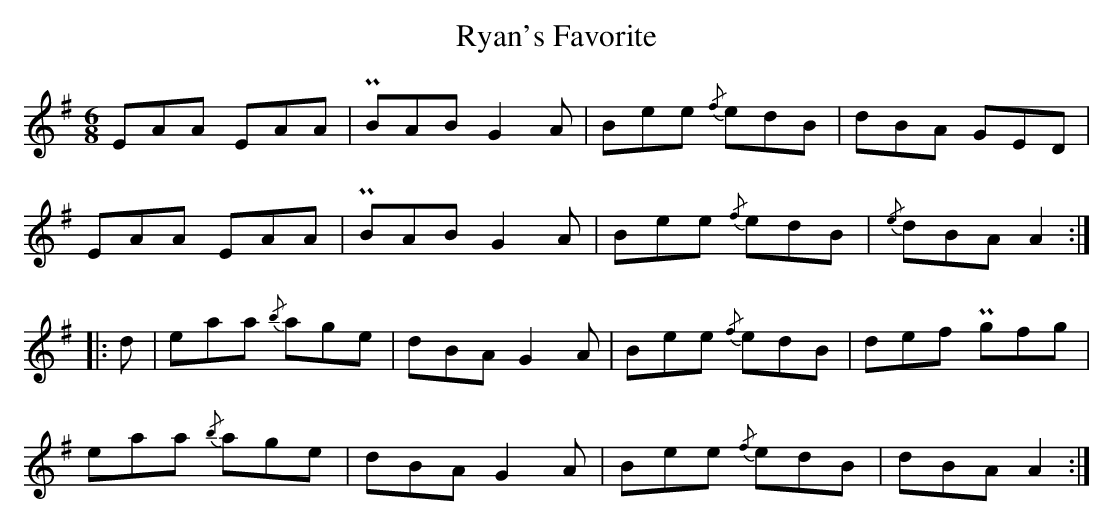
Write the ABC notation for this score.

X:1
U: ~ = !turn!
T:Ryan's Favorite
L:1/8
M:6/8
K:ADor
EAA EAA | PBAB G2 A | Bee {/f}edB | dBA GED |
EAA EAA | PBAB G2 A | Bee {/f}edB | {/e}dBA A2 ::
d | eaa {/b}age | dBA G2 A | Bee {/f}edB | def Pgfg |
eaa {/b}age | dBA G2 A | Bee {/f}edB | dBA A2 :|]
